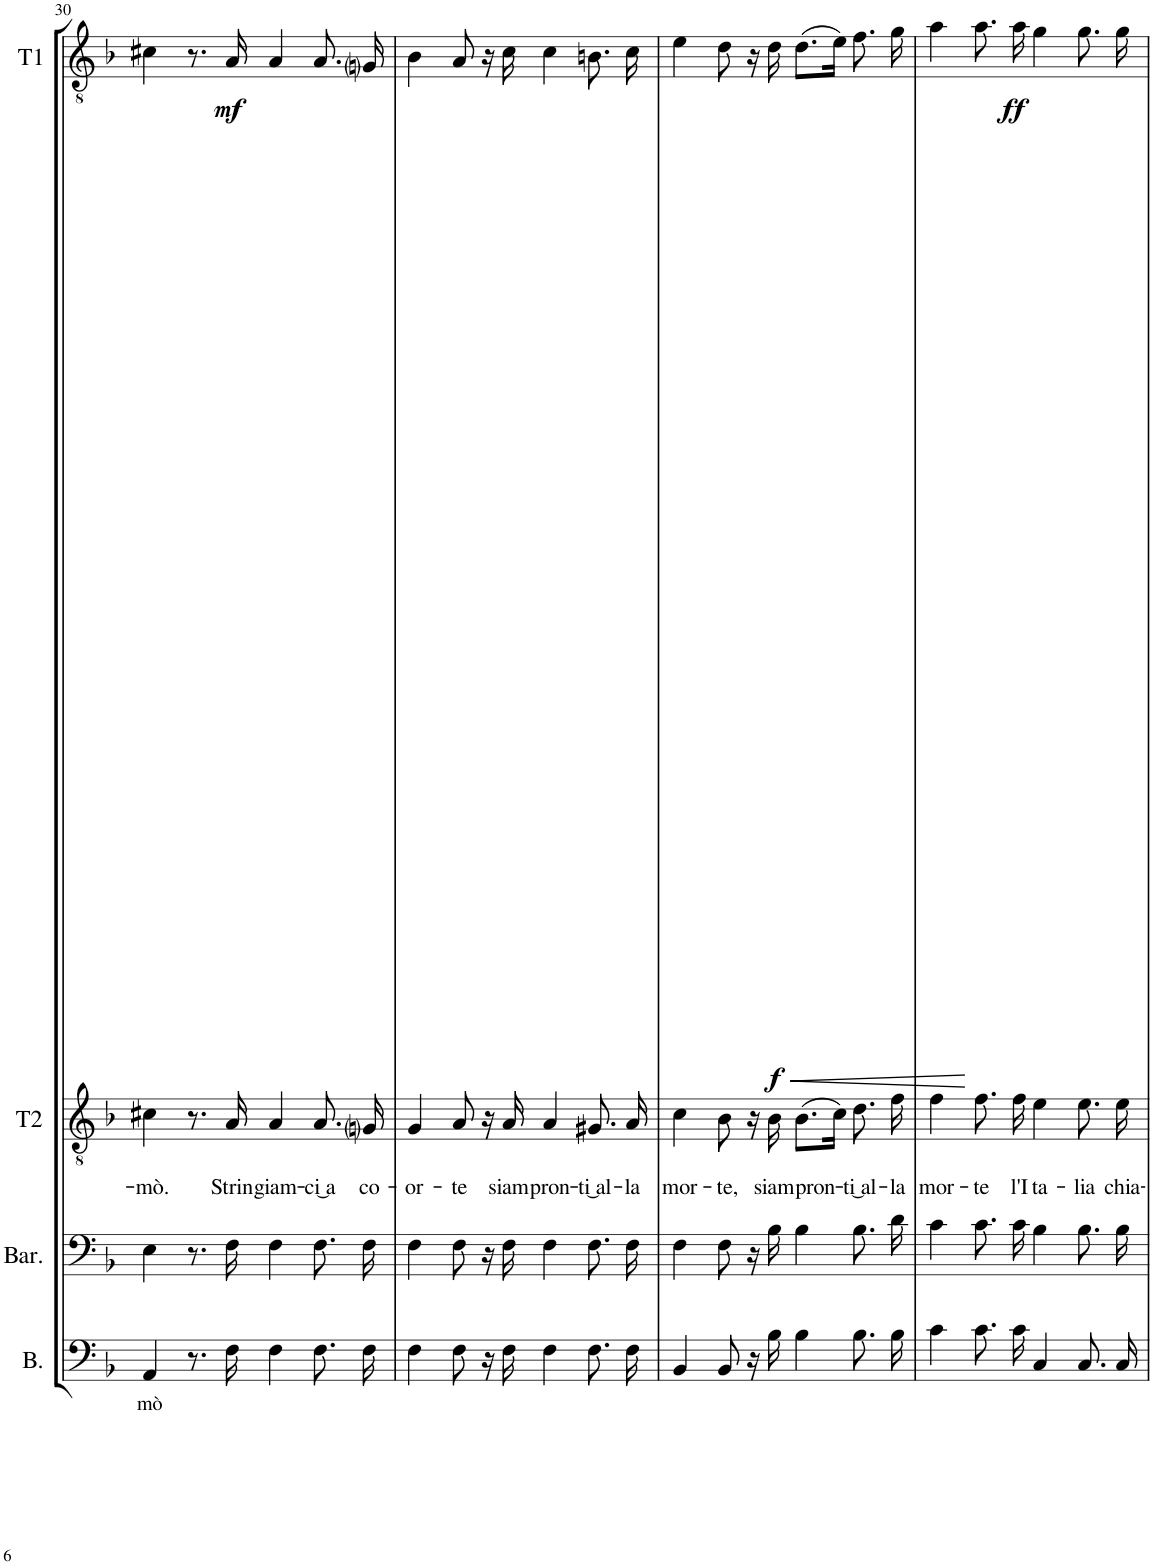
**kern	**text	**kern	**kern	**text	**text	**kern	**dynam
*part4	*part4	*part3	*part2	*part2	*part2	*part1	*part1
*staff4	*staff4	*staff3	*staff2	*staff2	*staff2	*staff1	*staff1
*I"Basso	*	*I"Baritono	*I"Tenore II	*	*	*I"Tenore I	*
*I'B.	*	*I'Bar.	*I'T2	*	*	*I'T1	*
!!LO:PB:g=z
*clefF4	*	*clefF4	*clefGv2	*	*	*clefGv2	*
*k[b-]	*	*k[b-]	*k[b-]	*	*	*k[b-]	*
*M4/4	*	*M4/4	*M4/4	*	*	*M4/4	*
=30	=30	=30	=30	=30	=30	=30	=30
!	!LO:LY:b	!	!	!	!LO:LY:b	!	!
4AA/	mò	4E\	4c#X\	.	-mò.	4c#X\	.
8.r	.	8.r	8.r	.	.	8.r	.
!	!	!	!	!	!LO:LY:b	!	!LO:DY:b
16F\	.	16F\	16A/	.	Strin-	16A/	mf
!	!	!	!	!	!LO:LY:b	!	!
4F\	.	4F\	4A/	.	-giam-	4A/	.
!	!	!	!	!	!LO:LY:b	!	!
8.F\L	.	8.F\L	8.A/	.	-ci͜ a	8.A/	.
!	!	!	!	!	!LO:LY:b	!	!
16F\Jk	.	16F\Jk	16Gni/	.	co-	16Gni/	.
=31	=31	=31	=31	=31	=31	=31	=31
!	!	!	!	!	!LO:LY:b	!	!
4F\	.	4F\	4G/	.	-or-	4B-\	.
!	!	!	!	!	!LO:LY:b	!	!
8F\	.	8F\	8A/	.	-te	8A/	.
16r	.	16r	16r	.	.	16r	.
!	!	!	!	!	!LO:LY:b	!	!
16F\	.	16F\	16A/	.	siam	16c\	.
!	!	!	!	!	!LO:LY:b	!	!
4F\	.	4F\	4A/	.	pron-	4c\	.
!	!	!	!	!	!LO:LY:b	!	!
8.F\L	.	8.F\L	8.G#X/	.	-ti͜ al-	8.Bn\	.
!	!	!	!	!	!LO:LY:b	!	!
16F\Jk	.	16F\Jk	16A/	.	-la	16c\	.
=32	=32	=32	=32	=32	=32	=32	=32
!	!	!	!	!	!LO:LY:b	!	!
4BB-/	.	4F\	4c\	.	mor-	4e\	.
!	!	!	!	!	!LO:LY:b	!	!
8BB-/	.	8F\	8B-\	.	-te,	8d\	.
16r	.	16r	16r	.	.	16r	.
!	!	!	!	!	!LO:LY:b	!	!LO:HP:b
!	!	!	!	!	!	!	!LO:DY:n=1:b
16B-\	.	16B-\	16B-\	.	siam	16d\	< f
!	!	!	!	!	!LO:LY:b	!	!
4B-\	.	4B-\	(8.B-\L	.	pron-	(8.d\L	.
.	.	.	16c\Jk)	.	.	16e\Jk)	.
!	!	!	!	!	!LO:LY:b	!	!
8.B-\L	.	8.B-\L	8.d\	.	-ti͜ al-	8.f\	.
!	!	!	!	!	!LO:LY:b	!	!
16B-\Jk	.	16d\Jk	16f\	.	-la	16g\	.
=33	=33	=33	=33	=33	=33	=33	=33
!	!	!	!	!	!LO:LY:b	!	!
4c\	.	4c\	4f\	.	mor-	4a\	.
!	!	!	!	!	!LO:LY:b	!	!
8.c\L	.	8.c\L	8.f\	.	-te	8.a\	[
!	!	!	!	!	!LO:LY:b	!	!LO:DY:b
16c\Jk	.	16c\Jk	16f\	.	l'I-	16a\	ff
!	!	!	!	!	!LO:LY:b	!	!
4C/	.	4B-\	4e\	.	-ta-	4g\	.
!	!	!	!	!	!LO:LY:b	!	!
8.C/L	.	8.B-\L	8.e\	.	-lia	8.g\	.
!	!	!	!	!	!LO:LY:b	!	!
16C/Jk	.	16B-\Jk	16e\	.	chia-	16g\	.
=	=	=	=	=	=	=	=
*-	*-	*-	*-	*-	*-	*-	*-
